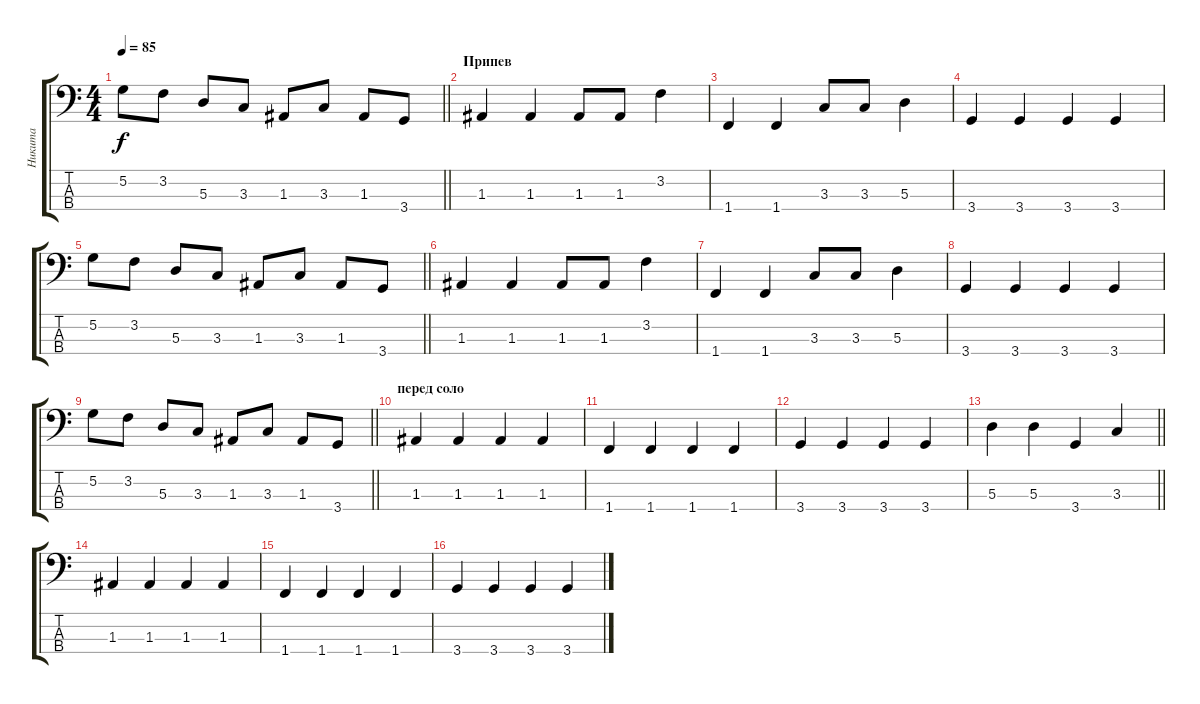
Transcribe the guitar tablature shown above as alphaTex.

\track ("Никита" "Никита") {instrument electricbasspick}
\staff {score tabs}
\tuning (G2 D2 A1 E1) {hide}
\ts (4 4)
\tempo 85
\clef f4
\barLineRight lightlight
\ks c
5.2.8{dy f} 3.2.8 5.3.8 3.3.8 1.3.8 3.3.8 1.3.8 3.4.8 |
\section ("" "Припев")
1.3.4 1.3.4 1.3.8 1.3.8 3.2.4 |
1.4.4 1.4.4 3.3.8 3.3.8 5.3.4 |
3.4.4 3.4.4 3.4.4 3.4.4 |
\barLineRight lightlight
5.2.8 3.2.8 5.3.8 3.3.8 1.3.8 3.3.8 1.3.8 3.4.8 |
1.3.4 1.3.4 1.3.8 1.3.8 3.2.4 |
1.4.4 1.4.4 3.3.8 3.3.8 5.3.4 |
3.4.4 3.4.4 3.4.4 3.4.4 |
\barLineRight lightlight
5.2.8 3.2.8 5.3.8 3.3.8 1.3.8 3.3.8 1.3.8 3.4.8 |
\section ("" "перед соло")
1.3.4 1.3.4 1.3.4 1.3.4 |
1.4.4 1.4.4 1.4.4 1.4.4 |
3.4.4 3.4.4 3.4.4 3.4.4 |
\barLineRight lightlight
5.3.4 5.3.4 3.4.4 3.3.4 |
1.3.4 1.3.4 1.3.4 1.3.4 |
1.4.4 1.4.4 1.4.4 1.4.4 |
3.4.4 3.4.4 3.4.4 3.4.4
